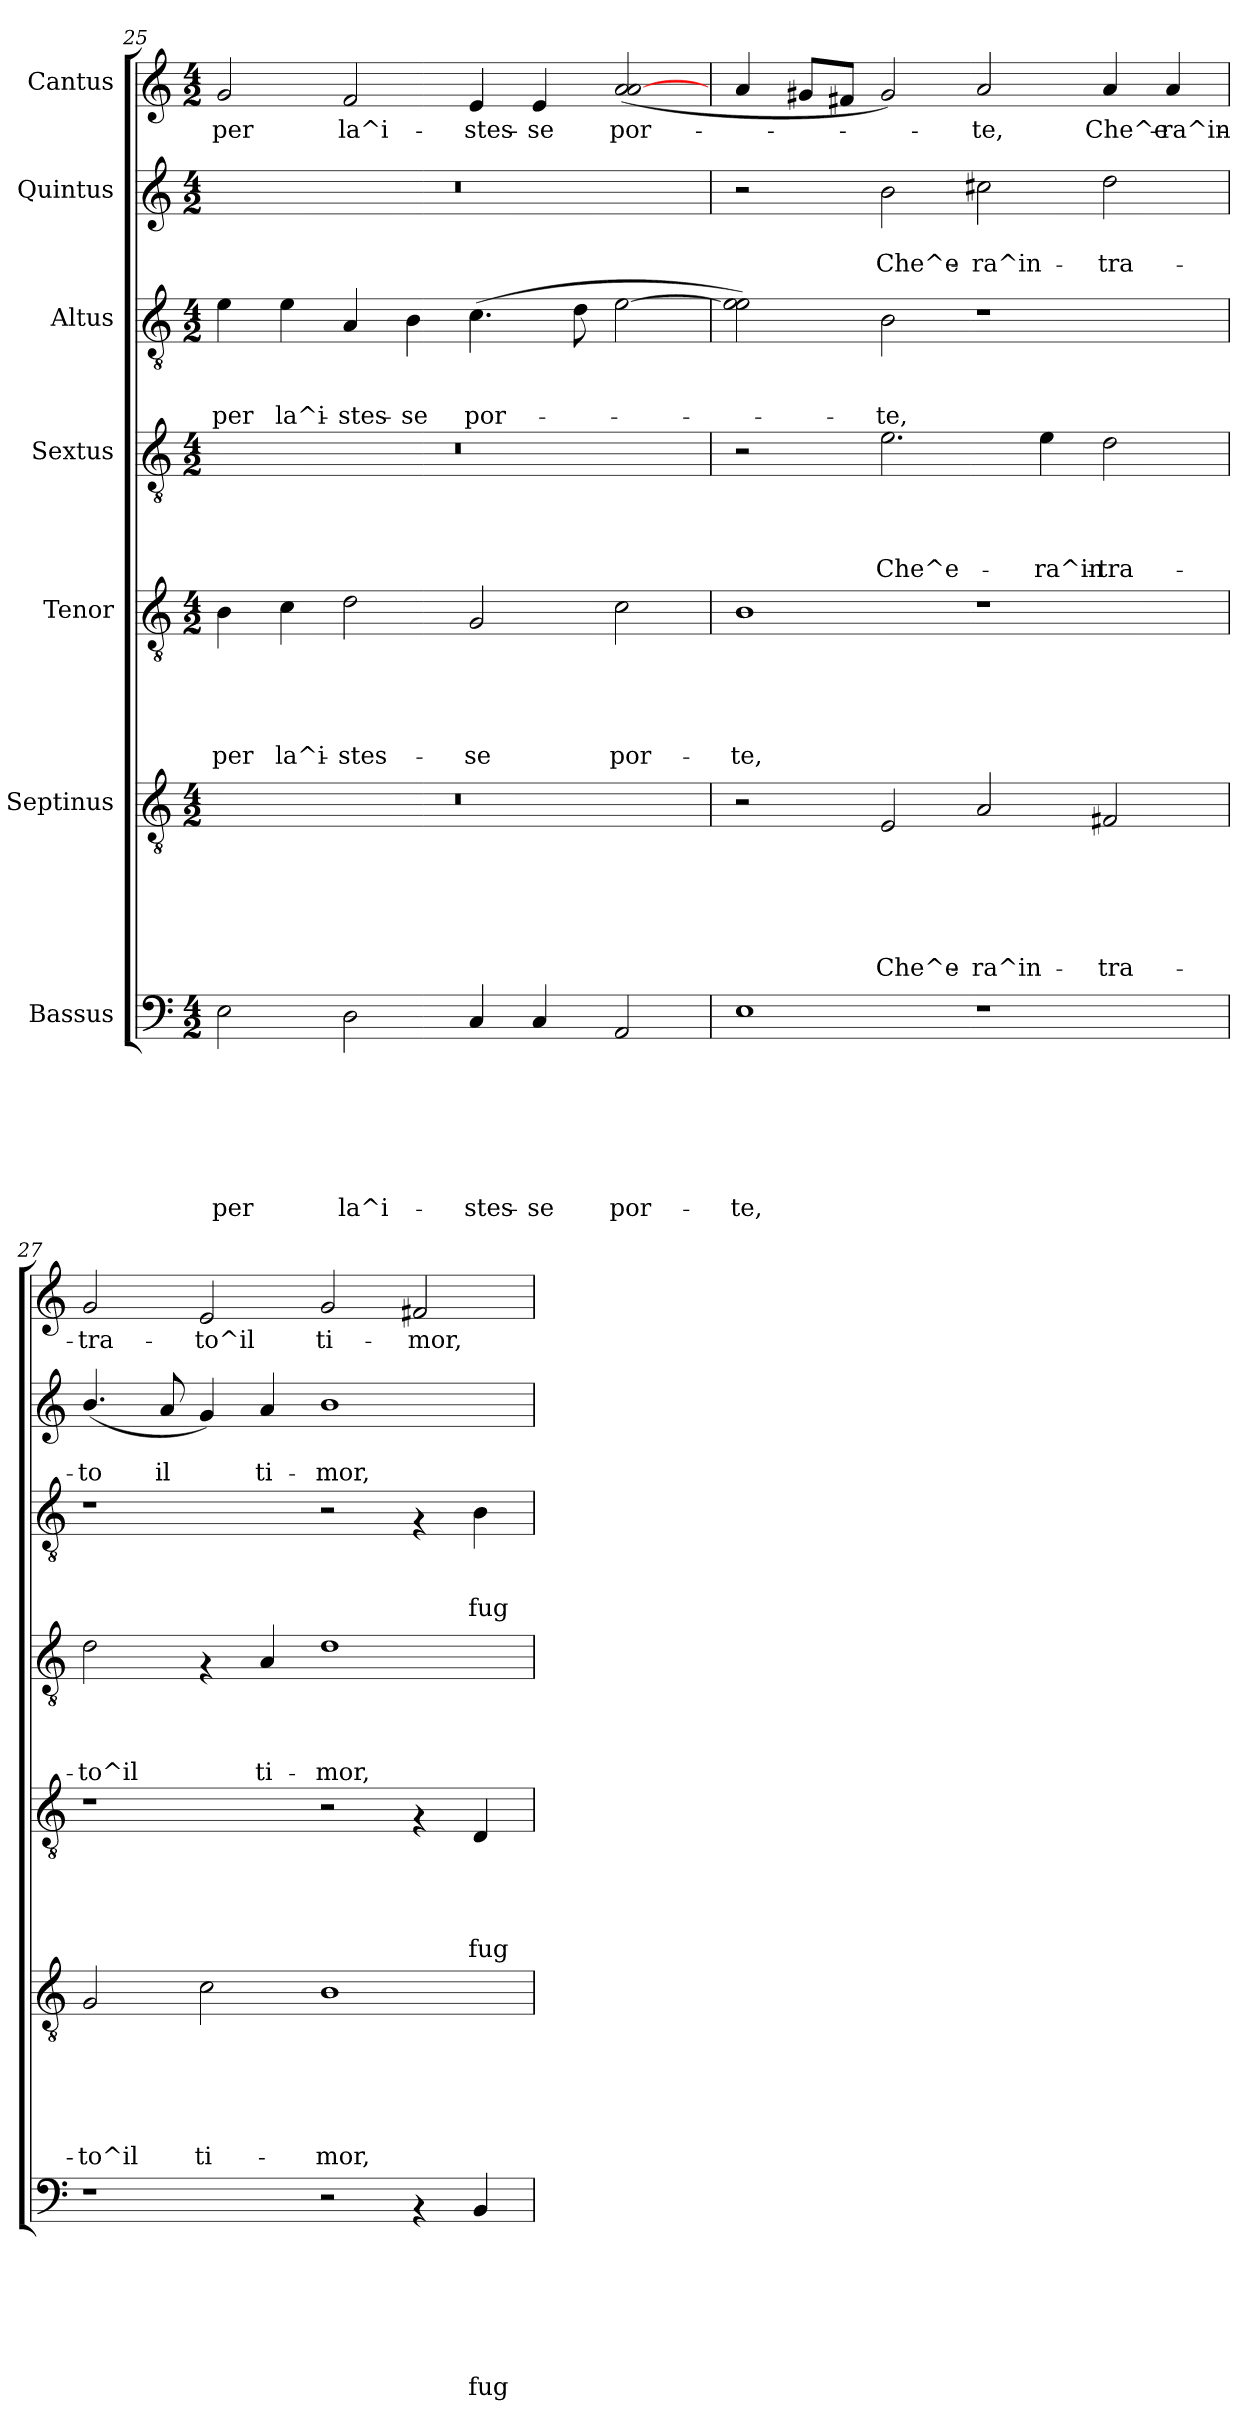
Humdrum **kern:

**kern	**text	**text	**text	**text	**text	**text	**text	**kern	**text	**text	**text	**text	**text	**text	**kern	**text	**text	**text	**text	**text	**kern	**text	**text	**text	**text	**kern	**text	**text	**text	**kern	**text	**text	**kern	**text
*part7	*part7	*part7	*part7	*part7	*part7	*part7	*part7	*part6	*part6	*part6	*part6	*part6	*part6	*part6	*part5	*part5	*part5	*part5	*part5	*part5	*part4	*part4	*part4	*part4	*part4	*part3	*part3	*part3	*part3	*part2	*part2	*part2	*part1	*part1
*staff7	*staff7	*staff7	*staff7	*staff7	*staff7	*staff7	*staff7	*staff6	*staff6	*staff6	*staff6	*staff6	*staff6	*staff6	*staff5	*staff5	*staff5	*staff5	*staff5	*staff5	*staff4	*staff4	*staff4	*staff4	*staff4	*staff3	*staff3	*staff3	*staff3	*staff2	*staff2	*staff2	*staff1	*staff1
*I"Bassus	*	*	*	*	*	*	*	*I"Septinus	*	*	*	*	*	*	*I"Tenor	*	*	*	*	*	*I"Sextus	*	*	*	*	*I"Altus	*	*	*	*I"Quintus	*	*	*I"Cantus	*
!!LO:PB:g=z
*clefF4	*	*	*	*	*	*	*	*clefGv2	*	*	*	*	*	*	*clefGv2	*	*	*	*	*	*clefGv2	*	*	*	*	*clefGv2	*	*	*	*clefG2	*	*	*clefG2	*
*k[]	*	*	*	*	*	*	*	*k[]	*	*	*	*	*	*	*k[]	*	*	*	*	*	*k[]	*	*	*	*	*k[]	*	*	*	*k[]	*	*	*k[]	*
*C:	*	*	*	*	*	*	*	*C:	*	*	*	*	*	*	*C:	*	*	*	*	*	*C:	*	*	*	*	*C:	*	*	*	*C:	*	*	*C:	*
*M4/2	*	*	*	*	*	*	*	*M4/2	*	*	*	*	*	*	*M4/2	*	*	*	*	*	*M4/2	*	*	*	*	*M4/2	*	*	*	*M4/2	*	*	*M4/2	*
=25	=25	=25	=25	=25	=25	=25	=25	=25	=25	=25	=25	=25	=25	=25	=25	=25	=25	=25	=25	=25	=25	=25	=25	=25	=25	=25	=25	=25	=25	=25	=25	=25	=25	=25
!	!	!	!	!	!	!	!LO:LY:b	!	!	!	!	!	!	!	!	!	!	!	!	!LO:LY:b	!	!	!	!	!	!	!	!	!LO:LY:b	!	!	!	!	!LO:LY:b
2E\	.	.	.	.	.	.	per	0r	.	.	.	.	.	.	4B\	.	.	.	.	per	0r	.	.	.	.	4e\	.	.	per	0r	.	.	2g/	per
!	!	!	!	!	!	!	!	!	!	!	!	!	!	!	!	!	!	!	!	!LO:LY:b	!	!	!	!	!	!	!	!	!LO:LY:b	!	!	!	!	!
.	.	.	.	.	.	.	.	.	.	.	.	.	.	.	4c\	.	.	.	.	la^i-	.	.	.	.	.	4e\	.	.	la^i-	.	.	.	.	.
!	!	!	!	!	!	!	!LO:LY:b	!	!	!	!	!	!	!	!	!	!	!	!	!LO:LY:b	!	!	!	!	!	!	!	!	!LO:LY:b	!	!	!	!	!LO:LY:b
2D\	.	.	.	.	.	.	la^i-	.	.	.	.	.	.	.	2d\	.	.	.	.	-stes-	.	.	.	.	.	4A/	.	.	-stes-	.	.	.	2f/	la^i-
!	!	!	!	!	!	!	!	!	!	!	!	!	!	!	!	!	!	!	!	!	!	!	!	!	!	!	!	!	!LO:LY:b	!	!	!	!	!
.	.	.	.	.	.	.	.	.	.	.	.	.	.	.	.	.	.	.	.	.	.	.	.	.	.	4B\	.	.	-se	.	.	.	.	.
!	!	!	!	!	!	!	!LO:LY:b	!	!	!	!	!	!	!	!	!	!	!	!	!LO:LY:b	!	!	!	!	!	!	!	!	!LO:LY:b	!	!	!	!	!LO:LY:b
4C/	.	.	.	.	.	.	-stes-	.	.	.	.	.	.	.	2G/	.	.	.	.	-se	.	.	.	.	.	(>4.c\	.	.	por-	.	.	.	4e/	-stes-
!	!	!	!	!	!	!	!LO:LY:b	!	!	!	!	!	!	!	!	!	!	!	!	!	!	!	!	!	!	!	!	!	!	!	!	!	!	!LO:LY:b
4C/	.	.	.	.	.	.	-se	.	.	.	.	.	.	.	.	.	.	.	.	.	.	.	.	.	.	.	.	.	.	.	.	.	4e/	-se
.	.	.	.	.	.	.	.	.	.	.	.	.	.	.	.	.	.	.	.	.	.	.	.	.	.	8d\	.	.	.	.	.	.	.	.
!	!	!	!	!	!	!	!LO:LY:b	!	!	!	!	!	!	!	!	!	!	!	!	!LO:LY:b	!	!	!	!	!	!	!	!	!	!	!	!	!	!LO:LY:b
2AA/	.	.	.	.	.	.	por-	.	.	.	.	.	.	.	2c\	.	.	.	.	por-	.	.	.	.	.	[>2e\	.	.	.	.	.	.	(<2a/ [<2a/	por-
=26	=26	=26	=26	=26	=26	=26	=26	=26	=26	=26	=26	=26	=26	=26	=26	=26	=26	=26	=26	=26	=26	=26	=26	=26	=26	=26	=26	=26	=26	=26	=26	=26	=26	=26
!	!	!	!	!	!	!	!LO:LY:b	!	!	!	!	!	!	!	!	!	!	!	!	!LO:LY:b	!	!	!	!	!	!	!	!	!	!	!	!	!	!
1E	.	.	.	.	.	.	-te,	2r	.	.	.	.	.	.	1B	.	.	.	.	-te,	2r	.	.	.	.	2e\] 2e\)	.	.	.	2r	.	.	4a/	.
.	.	.	.	.	.	.	.	.	.	.	.	.	.	.	.	.	.	.	.	.	.	.	.	.	.	.	.	.	.	.	.	.	8g#X/L	.
.	.	.	.	.	.	.	.	.	.	.	.	.	.	.	.	.	.	.	.	.	.	.	.	.	.	.	.	.	.	.	.	.	8f#X/J	.
!	!	!	!	!	!	!	!	!	!	!	!	!	!	!LO:LY:b	!	!	!	!	!	!	!	!	!	!	!LO:LY:b	!	!	!	!LO:LY:b	!	!	!LO:LY:b	!	!
.	.	.	.	.	.	.	.	2E/	.	.	.	.	.	Che^e-	.	.	.	.	.	.	2.e\	.	.	.	Che^e-	2B\	.	.	-te,	2b\	.	Che^e-	2g#/)	.
!	!	!	!	!	!	!	!	!	!	!	!	!	!	!LO:LY:b	!	!	!	!	!	!	!	!	!	!	!	!	!	!	!	!	!	!LO:LY:b	!	!LO:LY:b
1r	.	.	.	.	.	.	.	2A/	.	.	.	.	.	-ra^in-	1r	.	.	.	.	.	.	.	.	.	.	1r	.	.	.	2cc#X\	.	-ra^in-	2a/	-te,
!	!	!	!	!	!	!	!	!	!	!	!	!	!	!	!	!	!	!	!	!	!	!	!	!	!LO:LY:b	!	!	!	!	!	!	!	!	!
.	.	.	.	.	.	.	.	.	.	.	.	.	.	.	.	.	.	.	.	.	4e\	.	.	.	-ra^in-	.	.	.	.	.	.	.	.	.
!	!	!	!	!	!	!	!	!	!	!	!	!	!	!LO:LY:b	!	!	!	!	!	!	!	!	!	!	!LO:LY:b	!	!	!	!	!	!	!LO:LY:b	!	!LO:LY:b
.	.	.	.	.	.	.	.	2F#X/	.	.	.	.	.	-tra-	.	.	.	.	.	.	2d\	.	.	.	-tra-	.	.	.	.	2dd\	.	-tra-	4a/	Che^e-
!	!	!	!	!	!	!	!	!	!	!	!	!	!	!	!	!	!	!	!	!	!	!	!	!	!	!	!	!	!	!	!	!	!	!LO:LY:b
.	.	.	.	.	.	.	.	.	.	.	.	.	.	.	.	.	.	.	.	.	.	.	.	.	.	.	.	.	.	.	.	.	4a/	-ra^in-
=27	=27	=27	=27	=27	=27	=27	=27	=27	=27	=27	=27	=27	=27	=27	=27	=27	=27	=27	=27	=27	=27	=27	=27	=27	=27	=27	=27	=27	=27	=27	=27	=27	=27	=27
!	!	!	!	!	!	!	!	!	!	!	!	!	!	!LO:LY:b	!	!	!	!	!	!	!	!	!	!	!LO:LY:b	!	!	!	!	!	!	!LO:LY:b	!	!LO:LY:b
1r	.	.	.	.	.	.	.	2G/	.	.	.	.	.	-to^il	1r	.	.	.	.	.	2d\	.	.	.	-to^il	1r	.	.	.	(<4.b/	.	-to	2g/	-tra-
!	!	!	!	!	!	!	!	!	!	!	!	!	!	!	!	!	!	!	!	!	!	!	!	!	!	!	!	!	!	!	!	!LO:LY:b	!	!
.	.	.	.	.	.	.	.	.	.	.	.	.	.	.	.	.	.	.	.	.	.	.	.	.	.	.	.	.	.	8a/	.	il	.	.
!	!	!	!	!	!	!	!	!	!	!	!	!	!	!LO:LY:b	!	!	!	!	!	!	!	!	!	!	!	!	!	!	!	!	!	!	!	!LO:LY:b
.	.	.	.	.	.	.	.	2c\	.	.	.	.	.	ti-	.	.	.	.	.	.	4rF	.	.	.	.	.	.	.	.	4g/)	.	.	2e/	-to^il
!	!	!	!	!	!	!	!	!	!	!	!	!	!	!	!	!	!	!	!	!	!	!	!	!	!LO:LY:b	!	!	!	!	!	!	!LO:LY:b	!	!
.	.	.	.	.	.	.	.	.	.	.	.	.	.	.	.	.	.	.	.	.	4A/	.	.	.	ti-	.	.	.	.	4a/	.	ti-	.	.
!	!	!	!	!	!	!	!	!	!	!	!	!	!	!LO:LY:b	!	!	!	!	!	!	!	!	!	!	!LO:LY:b	!	!	!	!	!	!	!LO:LY:b	!	!LO:LY:b
2r	.	.	.	.	.	.	.	1B	.	.	.	.	.	-mor,	2r	.	.	.	.	.	1d	.	.	.	-mor,	2r	.	.	.	1b	.	-mor,	2g/	ti-
!	!	!	!	!	!	!	!	!	!	!	!	!	!	!	!	!	!	!	!	!	!	!	!	!	!	!	!	!	!	!	!	!	!	!LO:LY:b
4rAA	.	.	.	.	.	.	.	.	.	.	.	.	.	.	4rF	.	.	.	.	.	.	.	.	.	.	4rF	.	.	.	.	.	.	2f#X/	-mor,
!	!	!	!	!	!	!	!LO:LY:b	!	!	!	!	!	!	!	!	!	!	!	!	!LO:LY:b	!	!	!	!	!	!	!	!	!LO:LY:b	!	!	!	!	!
4BB/	.	.	.	.	.	.	fug-	.	.	.	.	.	.	.	4D/	.	.	.	.	fug-	.	.	.	.	.	4B\	.	.	fug-	.	.	.	.	.
=	=	=	=	=	=	=	=	=	=	=	=	=	=	=	=	=	=	=	=	=	=	=	=	=	=	=	=	=	=	=	=	=	=	=
*-	*-	*-	*-	*-	*-	*-	*-	*-	*-	*-	*-	*-	*-	*-	*-	*-	*-	*-	*-	*-	*-	*-	*-	*-	*-	*-	*-	*-	*-	*-	*-	*-	*-	*-
